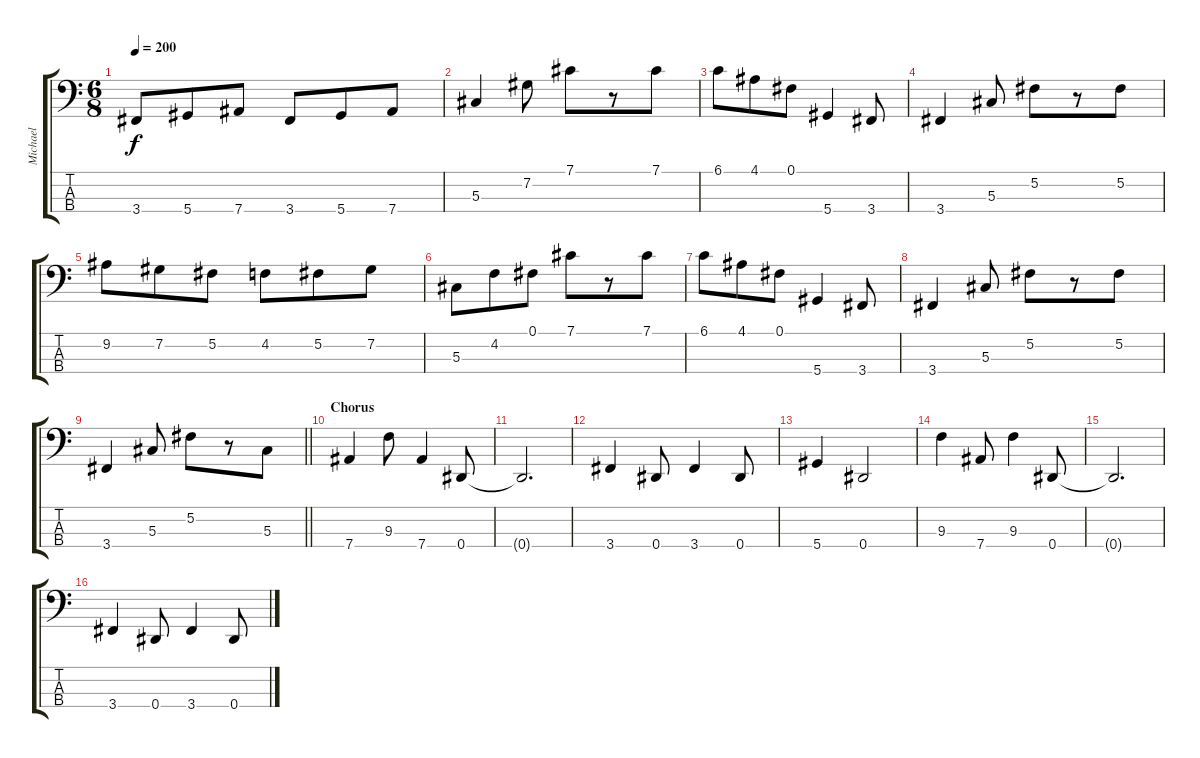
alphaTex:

\track ("Michael" "Michael") {instrument electricbassfinger}
\staff {score tabs}
\tuning (Gb2 Db2 Ab1 Eb1) {hide}
\ts (6 8)
\tempo 200
\clef f4
\ks c
3.4.8{dy f} 5.4.8 7.4.8 3.4.8 5.4.8 7.4.8 |
5.3.4 7.2.8 7.1.8 r.8 7.1.8 |
6.1.8 4.1.8 0.1.8 5.4.4 3.4.8 |
3.4.4 5.3.8 5.2.8 r.8 5.2.8 |
9.2.8 7.2.8 5.2.8 4.2.8 5.2.8 7.2.8 |
5.3.8 4.2.8 0.1.8 7.1.8 r.8 7.1.8 |
6.1.8 4.1.8 0.1.8 5.4.4 3.4.8 |
3.4.4 5.3.8 5.2.8 r.8 5.2.8 |
\barLineRight lightlight
3.4.4 5.3.8 5.2.8 r.8 5.3.8 |
\section ("" "Chorus")
7.4.4 9.3.8 7.4.4 0.4.8 |
0.4{t}.2{d} |
3.4.4 0.4.8 3.4.4 0.4.8 |
5.4.4 0.4.2 |
9.3.4 7.4.8 9.3.4 0.4.8 |
0.4{t}.2{d} |
3.4.4 0.4.8 3.4.4 0.4.8
